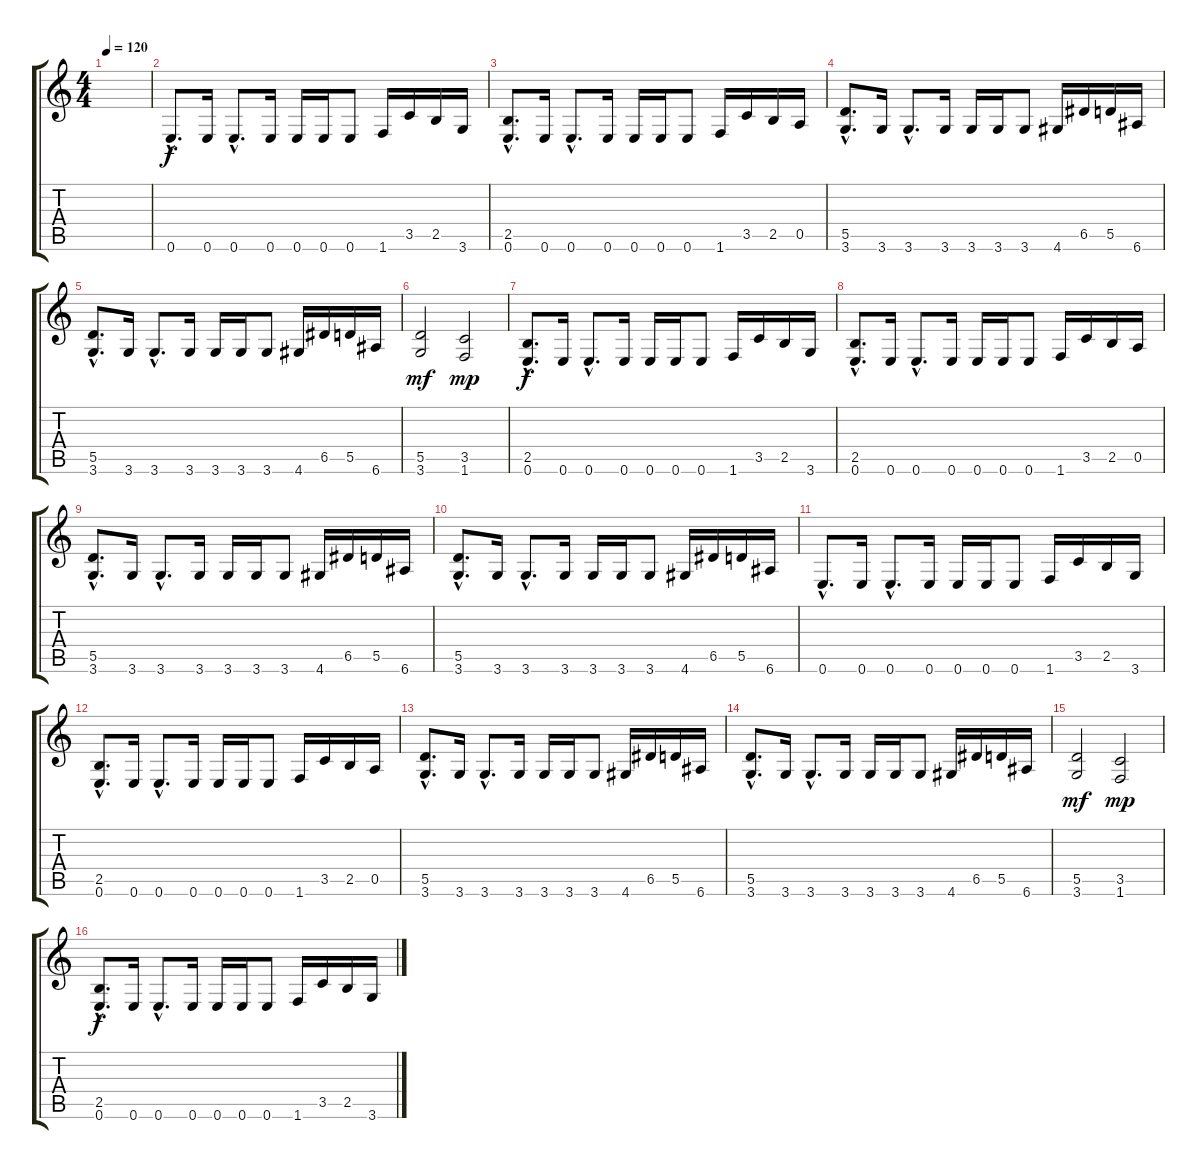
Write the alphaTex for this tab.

\track "" {instrument distortionguitar}
\staff {score tabs}
\tuning (E4 B3 G3 D3 A2 E2) {hide}
\ts (4 4)
\tempo 120
\clef g2
\ks c
|
0.6{hac}.8{d} 0.6.16 0.6{hac}.8{d} 0.6.16 0.6.16 0.6.16 0.6.8 1.6.16 3.5.16 2.5.16 3.6.16 |
(2.5{hac} 0.6{hac}).8{d} 0.6.16 0.6{hac}.8{d} 0.6.16 0.6.16 0.6.16 0.6.8 1.6.16 3.5.16 2.5.16 0.5.16 |
(5.5{hac} 3.6{hac}).8{d} 3.6.16 3.6{hac}.8{d} 3.6.16 3.6.16 3.6.16 3.6.8 4.6.16 6.5.16 5.5.16 6.6.16 |
(5.5{hac} 3.6{hac}).8{d} 3.6.16 3.6{hac}.8{d} 3.6.16 3.6.16 3.6.16 3.6.8 4.6.16 6.5.16 5.5.16 6.6.16 |
(5.5 3.6).2{dy mf} (3.5 1.6).2{dy mp} |
(2.5{hac} 0.6{hac}).8{d dy f} 0.6.16 0.6{hac}.8{d} 0.6.16 0.6.16 0.6.16 0.6.8 1.6.16 3.5.16 2.5.16 3.6.16 |
(2.5{hac} 0.6{hac}).8{d} 0.6.16 0.6{hac}.8{d} 0.6.16 0.6.16 0.6.16 0.6.8 1.6.16 3.5.16 2.5.16 0.5.16 |
(5.5{hac} 3.6{hac}).8{d} 3.6.16 3.6{hac}.8{d} 3.6.16 3.6.16 3.6.16 3.6.8 4.6.16 6.5.16 5.5.16 6.6.16 |
(5.5{hac} 3.6{hac}).8{d} 3.6.16 3.6{hac}.8{d} 3.6.16 3.6.16 3.6.16 3.6.8 4.6.16 6.5.16 5.5.16 6.6.16 |
0.6{hac}.8{d} 0.6.16 0.6{hac}.8{d} 0.6.16 0.6.16 0.6.16 0.6.8 1.6.16 3.5.16 2.5.16 3.6.16 |
(2.5{hac} 0.6{hac}).8{d} 0.6.16 0.6{hac}.8{d} 0.6.16 0.6.16 0.6.16 0.6.8 1.6.16 3.5.16 2.5.16 0.5.16 |
(5.5{hac} 3.6{hac}).8{d} 3.6.16 3.6{hac}.8{d} 3.6.16 3.6.16 3.6.16 3.6.8 4.6.16 6.5.16 5.5.16 6.6.16 |
(5.5{hac} 3.6{hac}).8{d} 3.6.16 3.6{hac}.8{d} 3.6.16 3.6.16 3.6.16 3.6.8 4.6.16 6.5.16 5.5.16 6.6.16 |
(5.5 3.6).2{dy mf} (3.5 1.6).2{dy mp} |
(2.5{hac} 0.6{hac}).8{d dy f} 0.6.16 0.6{hac}.8{d} 0.6.16 0.6.16 0.6.16 0.6.8 1.6.16 3.5.16 2.5.16 3.6.16
